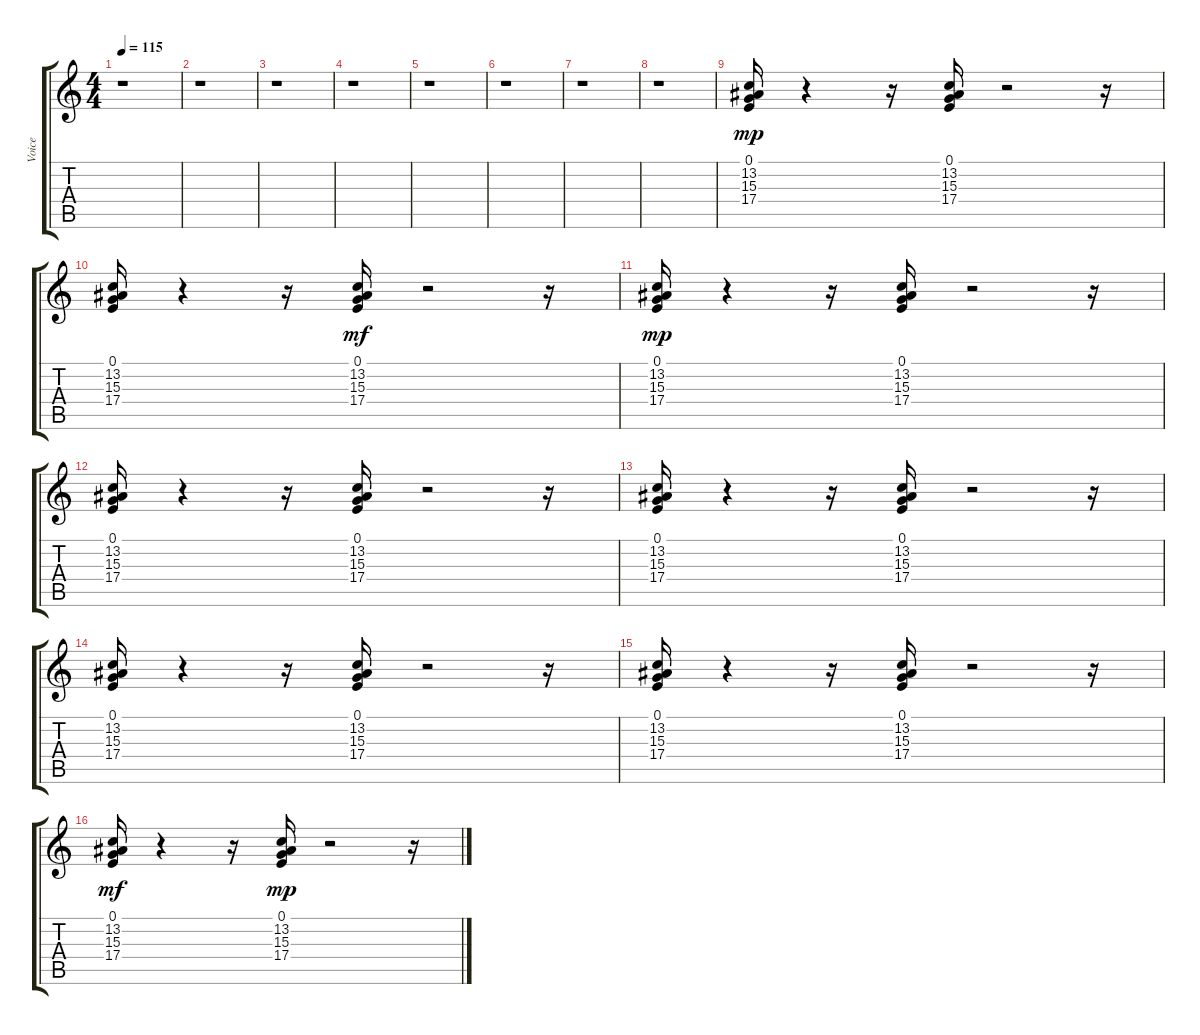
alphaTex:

\track ("Voice" "Voice") {instrument blownbottle}
\staff {score tabs}
\tuning (E4 B3 G3 D3 A2 E2) {hide}
\ts (4 4)
\tempo 115
\clef g2
\ks c
r.1{dy mp} |
r.1 |
r.1 |
r.1 |
r.1 |
r.1 |
r.1 |
r.1 |
(0.1 13.2 15.3 17.4).16 r.4 r.16 (0.1 13.2 15.3 17.4).16 r.2 r.16 |
(0.1 13.2 15.3 17.4).16 r.4 r.16 (0.1 13.2 15.3 17.4).16{dy mf} r.2 r.16 |
(0.1 13.2 15.3 17.4).16{dy mp} r.4 r.16 (0.1 13.2 15.3 17.4).16 r.2 r.16 |
(0.1 13.2 15.3 17.4).16 r.4 r.16 (0.1 13.2 15.3 17.4).16 r.2 r.16 |
(0.1 13.2 15.3 17.4).16 r.4 r.16 (0.1 13.2 15.3 17.4).16 r.2 r.16 |
(0.1 13.2 15.3 17.4).16 r.4 r.16 (0.1 13.2 15.3 17.4).16 r.2 r.16 |
(0.1 13.2 15.3 17.4).16 r.4 r.16 (0.1 13.2 15.3 17.4).16 r.2 r.16 |
(0.1 13.2 15.3 17.4).16{dy mf} r.4 r.16 (0.1 13.2 15.3 17.4).16{dy mp} r.2 r.16
